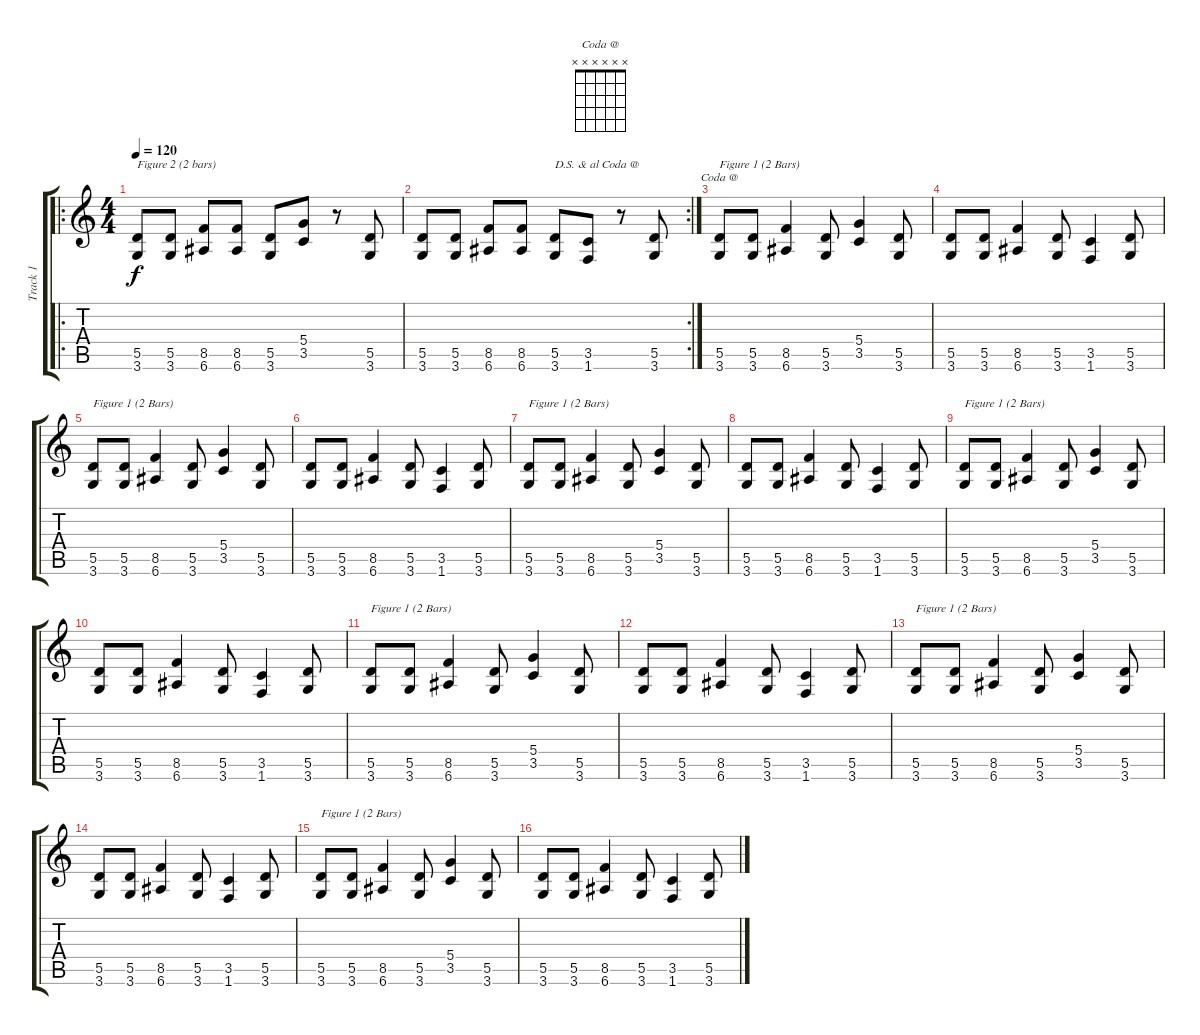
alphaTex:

\track ("Track 1" "Track 1") {instrument overdrivenguitar}
\staff {score tabs}
\tuning (E4 B3 G3 D3 A2 E2) {hide}
\chord ("Coda @" x x x x x x) {firstfret 0}
\ro
\ts (4 4)
\tempo 120
\clef g2
\ks c
(5.5 3.6).8{txt "Figure 2 (2 bars)" dy f} (5.5 3.6).8 (8.5 6.6).8 (8.5 6.6).8 (5.5 3.6).8 (5.4 3.5).8 r.8 (5.5 3.6).8 |
\rc 2
(5.5 3.6).8 (5.5 3.6).8 (8.5 6.6).8 (8.5 6.6).8 (5.5 3.6).8{txt "D.S. & al Coda @"} (3.5 1.6).8 r.8 (5.5 3.6).8 |
(5.5 3.6).8{ch "Coda @" txt "Figure 1 (2 Bars)"} (5.5 3.6).8 (8.5 6.6).4 (5.5 3.6).8 (5.4 3.5).4 (5.5 3.6).8 |
(5.5 3.6).8 (5.5 3.6).8 (8.5 6.6).4 (5.5 3.6).8 (3.5 1.6).4 (5.5 3.6).8 |
(5.5 3.6).8{txt "Figure 1 (2 Bars)"} (5.5 3.6).8 (8.5 6.6).4 (5.5 3.6).8 (5.4 3.5).4 (5.5 3.6).8 |
(5.5 3.6).8 (5.5 3.6).8 (8.5 6.6).4 (5.5 3.6).8 (3.5 1.6).4 (5.5 3.6).8 |
(5.5 3.6).8{txt "Figure 1 (2 Bars)"} (5.5 3.6).8 (8.5 6.6).4 (5.5 3.6).8 (5.4 3.5).4 (5.5 3.6).8 |
(5.5 3.6).8 (5.5 3.6).8 (8.5 6.6).4 (5.5 3.6).8 (3.5 1.6).4 (5.5 3.6).8 |
(5.5 3.6).8{txt "Figure 1 (2 Bars)"} (5.5 3.6).8 (8.5 6.6).4 (5.5 3.6).8 (5.4 3.5).4 (5.5 3.6).8 |
(5.5 3.6).8 (5.5 3.6).8 (8.5 6.6).4 (5.5 3.6).8 (3.5 1.6).4 (5.5 3.6).8 |
(5.5 3.6).8{txt "Figure 1 (2 Bars)"} (5.5 3.6).8 (8.5 6.6).4 (5.5 3.6).8 (5.4 3.5).4 (5.5 3.6).8 |
(5.5 3.6).8 (5.5 3.6).8 (8.5 6.6).4 (5.5 3.6).8 (3.5 1.6).4 (5.5 3.6).8 |
(5.5 3.6).8{txt "Figure 1 (2 Bars)"} (5.5 3.6).8 (8.5 6.6).4 (5.5 3.6).8 (5.4 3.5).4 (5.5 3.6).8 |
(5.5 3.6).8 (5.5 3.6).8 (8.5 6.6).4 (5.5 3.6).8 (3.5 1.6).4 (5.5 3.6).8 |
(5.5 3.6).8{txt "Figure 1 (2 Bars)"} (5.5 3.6).8 (8.5 6.6).4 (5.5 3.6).8 (5.4 3.5).4 (5.5 3.6).8 |
(5.5 3.6).8 (5.5 3.6).8 (8.5 6.6).4 (5.5 3.6).8 (3.5 1.6).4 (5.5 3.6).8
